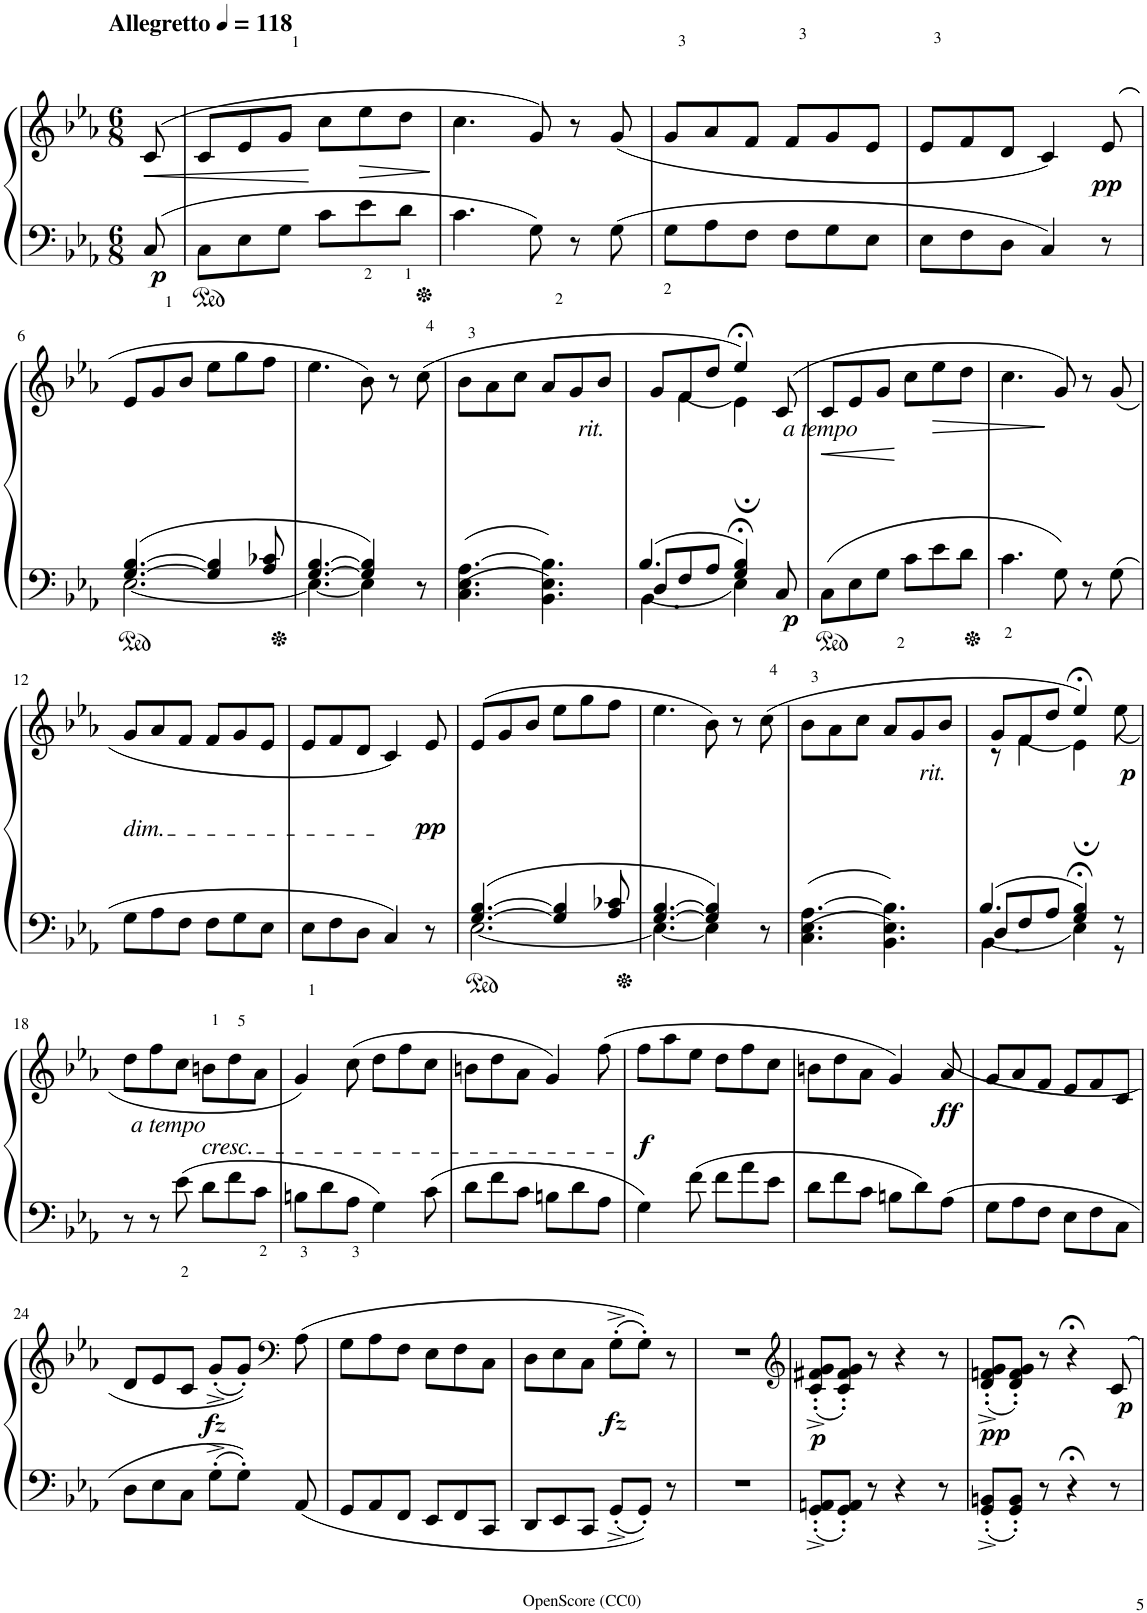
**kern	**kern	**dynam
*part1	*part1	*part1
*staff2	*staff1	*staff1/2
*I"Piano	*	*
*I'Pno.	*	*
*clefF4	*clefG2	*
*k[b-e-a-]	*k[b-e-a-]	*
*M6/8	*M6/8	*
*MM118	*MM118	*
=1	=1	=1
!	!LO:TX:a:B:t=Allegretto	!
!	!	!LO:HP:b
!	!	!LO:DY:n=1:b=2
8C/	(8c/	< p
=2	=2	=2
8C\L	8c/L	.
8E-\	8e-/	.
8G\J	8g/J	.
8c\L	8cc\L	[
!	!	!LO:HP:b
8e-<\	8ee-\	>
8d<\J	8dd\J	.
.	.	]
=3	=3	=3
4.c\	4.cc\	.
8G\	8g/)	.
8r	8r	.
8G\	(8g/	.
=4	=4	=4
8G\L	8g/L	.
8A-\	8a-/	.
8F\J	8f/J	.
8F\L	8f/L	.
8G\	8g/	.
8E-\J	8e-/J	.
=5	=5	=5
8E-\L	8e-/L	.
8F\	8f/	.
8D\J	8d/J	.
4C/	4c/)	.
!	!	!LO:DY:b
8r	(8e-/	pp
!!LO:LB:g=z
=6	=6	=6
*^	*	*
[4.G/ [4.B-/	[2.E-\	8e-/L	.
.	.	8g/	.
.	.	8b-/J	.
4G/] 4B-/]	.	8ee-\L	.
.	.	8gg\	.
8A-/ 8c-X/	.	8ff\J	.
=7	=7	=7	=7
[4.G/ [4.B-/	4.E-\_	4.ee-\	.
4G/] 4B-/]	4E-\]	8b-\)	.
.	.	8r	.
8r	8ryy	(8cc\	.
*v	*v	*	*
=8	=8	=8
4.C\ [4.E-\ 4.A-\	8b-\L	.
.	8a-\	.
.	8cc\J	.
4.BB-\ 4.E-\] 4.B-\	8a-/L	.
!	!LO:TX:b:i:t=rit.	!
.	8g/	.
.	8b-/J	.
=9	=9	=9
*^	*^	*
*	*^	*	*	*
4.B-/	8D/L	4.BB-\	8g/L	8ryy	.
.	8F/	.	8f/	(4f\	.
.	8A-/J	.	8dd/J	.	.
4G/ 4B-/	4.ryy	4E-;<\	4ee-;</)	4e-;\)	.
!	!	!	!LO:TX:b:i:t=a tempo	!	!
!	!	!	!	!	!LO:DY:b=2
8C/	.	8ryy	(8c/	8ryy	p
=10	=10	=10	=10	=10	=10
!	!	!	!	!	!LO:HP:b
*v	*v	*v	*	*	*
*	*v	*v	*
8C\L	8c/L	<
8E-\	8e-/	.
8G\J	8g/J	.
8c\L	8cc\L	[
!	!	!LO:HP:b
8e-\	8ee-\	>
8d\J	8dd\J	.
=11	=11	=11
4.c\	4.cc\	.
8G\	8g/)	]
8r	8r	.
8G\	(8g/	.
!!LO:LB:g=z
=12	=12	=12
!	!LO:TX:b:i:t=dim.	!
8G\L	8g/L	.
8A-\	8a-/	.
8F\J	8f/J	.
8F\L	8f/L	.
8G\	8g/	.
8E-\J	8e-/J	.
=13	=13	=13
8E-\L	8e-/L	.
8F\	8f/	.
8D\J	8d/J	.
4C/	4c/)	.
!	!	!LO:DY:b
8r	8e-/	pp
=14	=14	=14
*^	*	*
[4.G/ [4.B-/	[2.E-\	(8e-/L	.
.	.	8g/	.
.	.	8b-/J	.
4G/] 4B-/]	.	8ee-\L	.
.	.	8gg\	.
8A-/ 8c-X/	.	8ff\J	.
=15	=15	=15	=15
[4.G/ [4.B-/	4.E-\_	4.ee-\	.
4G/] 4B-/]	4E-\]	8b-\)	.
.	.	8r	.
8r	8ryy	(8cc\	.
*v	*v	*	*
=16	=16	=16
4.C\ [4.E-\ 4.A-\	8b-\L	.
.	8a-\	.
.	8cc\J	.
4.BB-\ 4.E-\] 4.B-\	8a-/L	.
!	!LO:TX:b:i:t=rit.	!
.	8g/	.
.	8b-/J	.
=17	=17	=17
*^	*^	*
*	*^	*	*	*
4.B-/	8D/L	4.BB-\	8g/L	8r	.
.	8F/	.	8f/	(4f\	.
.	8A-/J	.	8dd/J	.	.
4G/ 4B-/	4ryy	4E-;<\	4ee-;</)	4e-;\)	.
!	!	!	!	!	!LO:DY:b
8r	8r	8ryy	(8ryy	8ee-\	p
!!LO:LB:g=z
=18	=18	=18	=18	=18	=18
!	!	!	!LO:TX:b:i:t=a tempo	!	!
*v	*v	*v	*	*	*
*	*v	*v	*
8r	8dd\L	.
8r	8ff\	.
8e-<\	8cc\J	.
!	!LO:TX:b:i:t=cresc.	!
8d\L	8bn\L	.
8f\	8dd\	.
8c<\J	8a-\J	.
=19	=19	=19
8Bn<\L	4g/)	.
8d\	.	.
8A-<\J	(8cc\	.
4G\	8dd\L	.
.	8ff\	.
8c\	8cc\J	.
=20	=20	=20
8d\L	8bn\L	.
8f\	8dd\	.
8c\J	8a-\J	.
8Bn\L	4g/)	.
8d\	.	.
8A-\J	(8ff\	.
=21	=21	=21
!	!	!LO:DY:b
4G\	8ff\L	f
.	8aa-\	.
8f\	8ee-\J	.
8f\L	8dd\L	.
8a-\	8ff\	.
8e-\J	8cc\J	.
=22	=22	=22
8d\L	8bn\L	.
8f\	8dd\	.
8c\J	8a-\J	.
8Bn\L	4g/)	.
8d\	.	.
!	!	!LO:DY:b
8A-\J	(8a-/	ff
=23	=23	=23
8G\L	8g/L	.
8A-\	8a-/	.
8F\J	8f/J	.
8E-\L	8e-/L	.
8F\	8f/	.
8C\J	8c/J	.
!!LO:LB:g=z
=24	=24	=24
8D\L	8d/L	.
8E-\	8e-/	.
8C\J	8c/J	.
!	!	!LO:DY:b
8G'^\L	(8g'^/L	fz
8G'\J	8g'/J))	.
*	*clefF4	*
8AA-/	(8A-\	.
=25	=25	=25
8GG/L	8G\L	.
8AA-/	8A-\	.
8FF/J	8F\J	.
8EE-/L	8E-\L	.
8FF/	8F\	.
8CC/J	8C\J	.
=26	=26	=26
8DD/L	8D\L	.
8EE-/	8E-\	.
8CC/J	8C\J	.
!	!	!LO:DY:b
8GG'^/L	(8G'^\L	fz
8GG'/J	8G'\J))	.
8r	8r	.
=27	=27	=27
2.r	2.r	.
=28	=28	=28
*	*clefG2	*
!	!	!LO:DY:b
8GG/'^ 8AAn/'^L	(8c/'^ 8f#X/'^ 8g/'^L	p
8GG/' 8AA/'J	8c/' 8f#/' 8g/'J)	.
8r	8r	.
4r	4r	.
8r	8r	.
=29	=29	=29
!	!	!LO:DY:b
8GG/'^ 8BBn/'^L	(8d/'^ 8fn/'^ 8g/'^L	pp
8GG/' 8BB/'J	8d/' 8f/' 8g/'J)	.
8r	8r	.
4r;<	4r;<	.
!	!	!LO:DY:b
8r	8c/	p
=	=	=
*-	*-	*-
